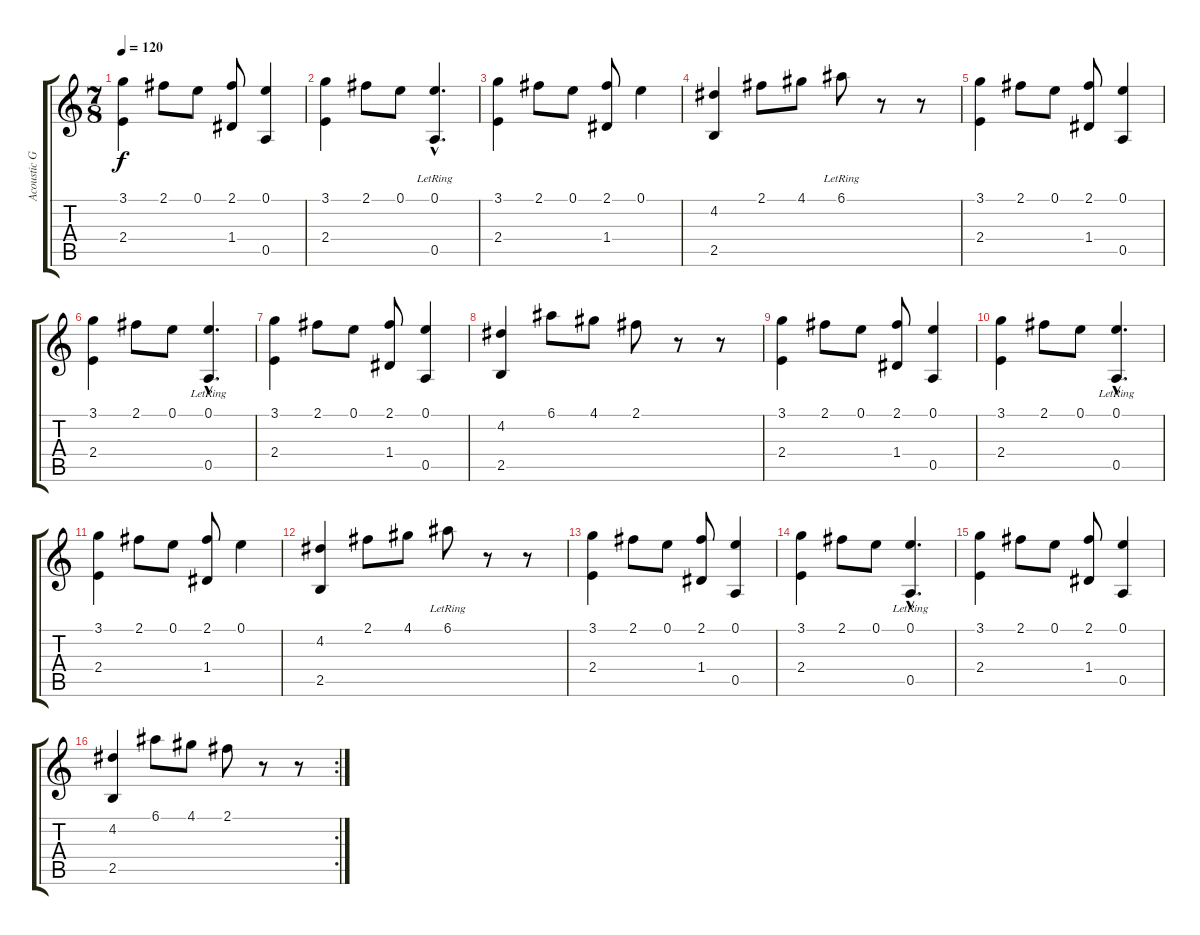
\track ("Acoustic Guitar" "Acoustic G") {instrument acousticguitarnylon}
\staff {score tabs}
\tuning (E4 B3 G3 D3 A2 E2) {hide}
\ts (7 8)
\tempo 120
\clef g2
\ks c
(3.1 2.4).4{dy f} 2.1.8 0.1.8 (2.1 1.4).8 (0.1 0.5).4 |
(3.1 2.4).4 2.1.8 0.1.8 (0.1{hac lr} 0.5{hac}).4{d} |
(3.1 2.4).4 2.1.8 0.1.8 (2.1 1.4).8 0.1.4 |
(4.2 2.5).4 2.1.8 4.1.8 6.1{lr}.8 r.8 r.8 |
(3.1 2.4).4 2.1.8 0.1.8 (2.1 1.4).8 (0.1 0.5).4 |
(3.1 2.4).4 2.1.8 0.1.8 (0.1{hac lr} 0.5{hac}).4{d} |
(3.1 2.4).4 2.1.8 0.1.8 (2.1 1.4).8 (0.1 0.5).4 |
(4.2 2.5).4 6.1.8 4.1.8 2.1.8 r.8 r.8 |
(3.1 2.4).4 2.1.8 0.1.8 (2.1 1.4).8 (0.1 0.5).4 |
(3.1 2.4).4 2.1.8 0.1.8 (0.1{hac lr} 0.5{hac}).4{d} |
(3.1 2.4).4 2.1.8 0.1.8 (2.1 1.4).8 0.1.4 |
(4.2 2.5).4 2.1.8 4.1.8 6.1{lr}.8 r.8 r.8 |
(3.1 2.4).4 2.1.8 0.1.8 (2.1 1.4).8 (0.1 0.5).4 |
(3.1 2.4).4 2.1.8 0.1.8 (0.1{hac lr} 0.5{hac}).4{d} |
(3.1 2.4).4 2.1.8 0.1.8 (2.1 1.4).8 (0.1 0.5).4 |
\rc 2
(4.2 2.5).4 6.1.8 4.1.8 2.1.8 r.8 r.8
